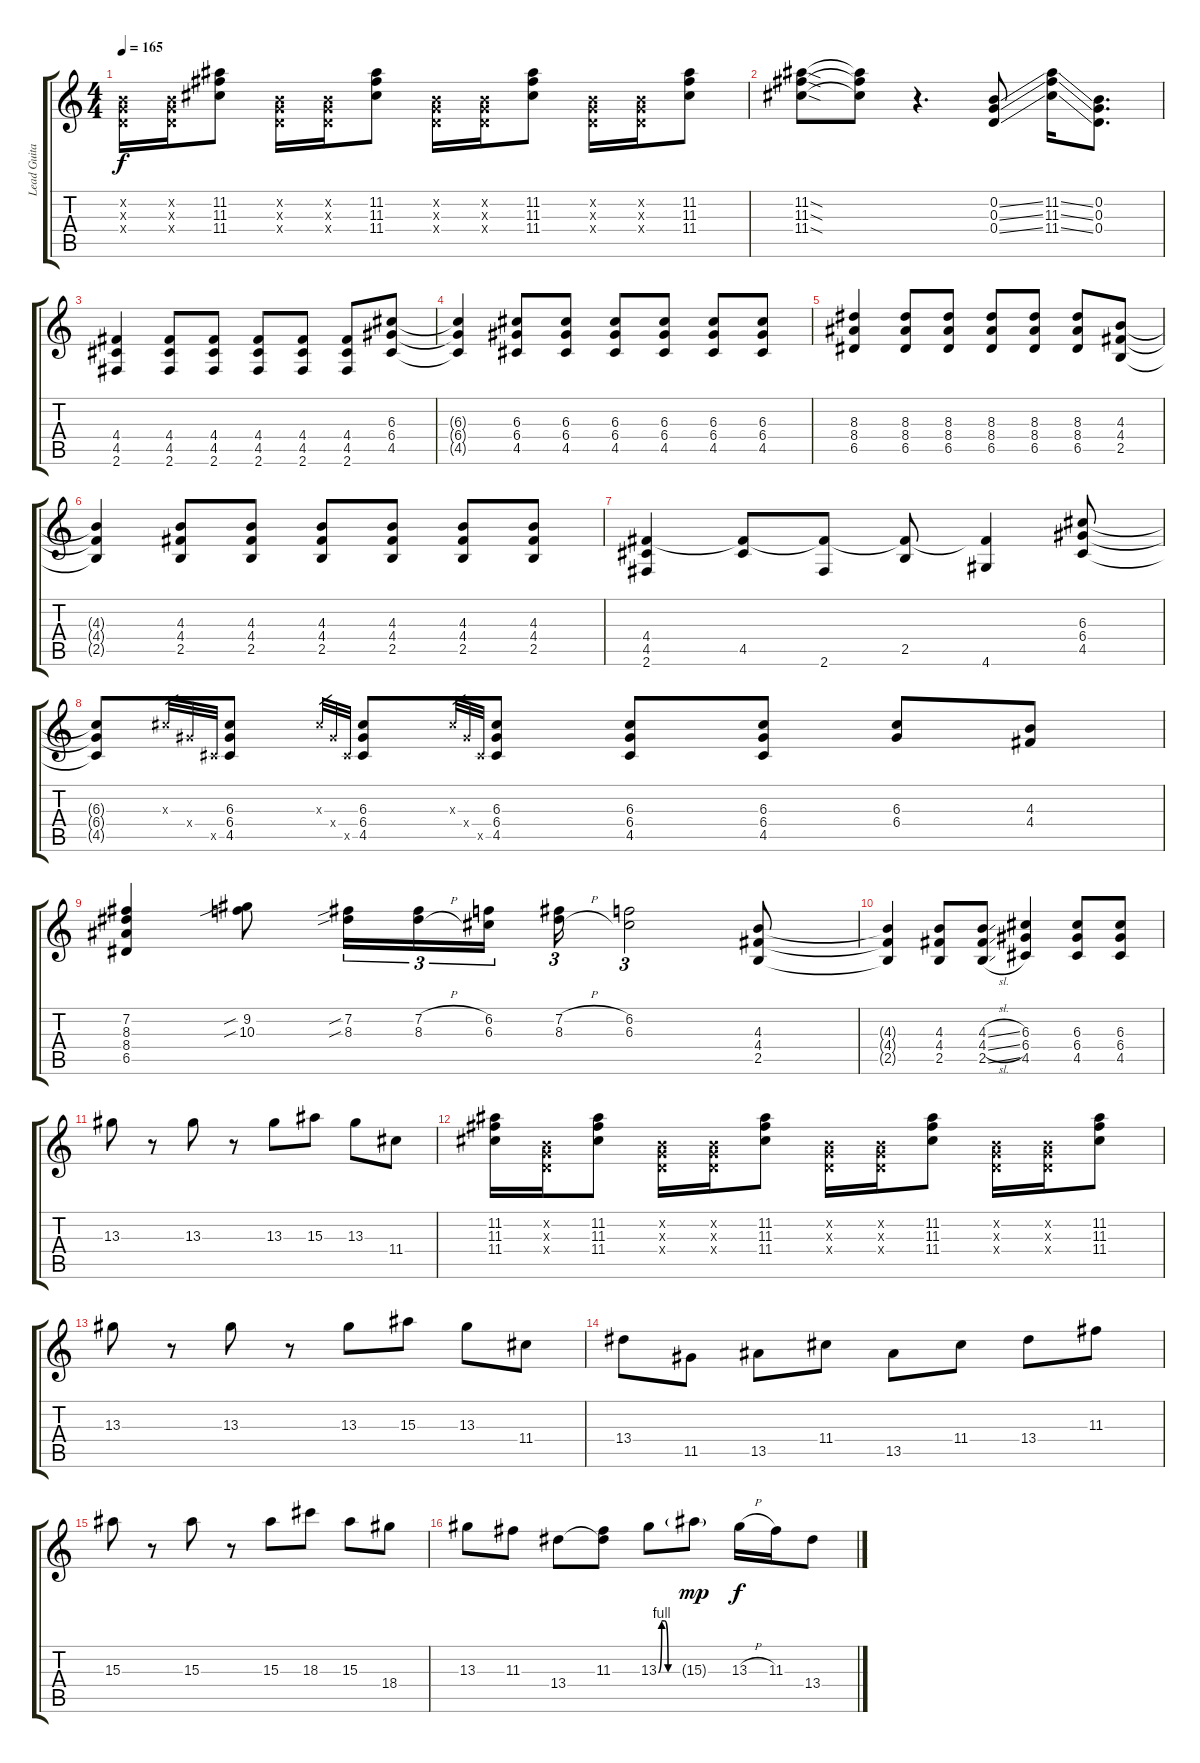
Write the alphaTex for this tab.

\track ("Lead Guitar" "Lead Guita") {instrument distortionguitar}
\staff {score tabs}
\tuning (E4 B3 G3 D3 A2 E2) {hide}
\ts (4 4)
\tempo 165
\clef g2
\ks c
(0.2{x} 0.3{x} 0.4{x}).16{dy f} (0.2{x} 0.3{x} 0.4{x}).16 (11.2 11.3 11.4).8 (0.2{x} 0.3{x} 0.4{x}).16 (0.2{x} 0.3{x} 0.4{x}).16 (11.2 11.3 11.4).8 (0.2{x} 0.3{x} 0.4{x}).16 (0.2{x} 0.3{x} 0.4{x}).16 (11.2 11.3 11.4).8 (0.2{x} 0.3{x} 0.4{x}).16 (0.2{x} 0.3{x} 0.4{x}).16 (11.2 11.3 11.4).8 |
(11.2{sod} 11.3{sod} 11.4{sod}).8 (11.2{t} 11.3{t} 11.4{t}).8 r.4{d} (0.2{ss} 0.3{ss} 0.4{ss}).8 (11.2{ss} 11.3{ss} 11.4{ss}).16 (0.2 0.3 0.4).8{d} |
(4.4 4.5 2.6).4 (4.4 4.5 2.6).8 (4.4 4.5 2.6).8 (4.4 4.5 2.6).8 (4.4 4.5 2.6).8 (4.4 4.5 2.6).8 (6.3 6.4 4.5).8 |
(6.3{t} 6.4{t} 4.5{t}).4 (6.3 6.4 4.5).8 (6.3 6.4 4.5).8 (6.3 6.4 4.5).8 (6.3 6.4 4.5).8 (6.3 6.4 4.5).8 (6.3 6.4 4.5).8 |
(8.3 8.4 6.5).4 (8.3 8.4 6.5).8 (8.3 8.4 6.5).8 (8.3 8.4 6.5).8 (8.3 8.4 6.5).8 (8.3 8.4 6.5).8 (4.3 4.4 2.5).8 |
(4.3{t} 4.4{t} 2.5{t}).4 (4.3 4.4 2.5).8 (4.3 4.4 2.5).8 (4.3 4.4 2.5).8 (4.3 4.4 2.5).8 (4.3 4.4 2.5).8 (4.3 4.4 2.5).8 |
(4.4 4.5 2.6).4 (4.4{t} 4.5).8 (4.4{t} 2.6).8 (4.4{t} 2.5).8 (4.4{t} 4.6).4 (6.3 6.4 4.5).8 |
(6.3{t} 6.4{t} 4.5{t}).8 6.3{x}.32{gr} 6.4{x}.32{gr} 4.5{x}.32{gr} (6.3 6.4 4.5).8 6.3{x}.32{gr} 6.4{x}.32{gr} 4.5{x}.32{gr} (6.3 6.4 4.5).8 6.3{x}.32{gr} 6.4{x}.32{gr} 4.5{x}.32{gr} (6.3 6.4 4.5).8 (6.3 6.4 4.5).8 (6.3 6.4 4.5).8 (6.3 6.4).8 (4.3 4.4).8 |
(7.2 8.3 8.4 6.5).4 (9.2{sib} 10.3{sib}).8 (7.2{sib} 8.3{sib}).16{tu (3 2)} (7.2{h} 8.3{h}).16{tu (3 2)} (6.2 6.3).16{tu (3 2)} (7.2{h} 8.3{h}).16{tu (3 2)} (6.2 6.3).2{tu (3 2)} (4.3 4.4 2.5).8 |
(4.3{t} 4.4{t} 2.5{t}).4 (4.3 4.4 2.5).8 (4.3{sl} 4.4{sl} 2.5{sl}).8 (6.3 6.4 4.5).4 (6.3 6.4 4.5).8 (6.3 6.4 4.5).8 |
13.3.8 r.8 13.3.8 r.8 13.3.8 15.3.8 13.3.8 11.4.8 |
(11.2 11.3 11.4).16 (0.2{x} 0.3{x} 0.4{x}).16 (11.2 11.3 11.4).8 (0.2{x} 0.3{x} 0.4{x}).16 (0.2{x} 0.3{x} 0.4{x}).16 (11.2 11.3 11.4).8 (0.2{x} 0.3{x} 0.4{x}).16 (0.2{x} 0.3{x} 0.4{x}).16 (11.2 11.3 11.4).8 (0.2{x} 0.3{x} 0.4{x}).16 (0.2{x} 0.3{x} 0.4{x}).16 (11.2 11.3 11.4).8 |
13.3.8 r.8 13.3.8 r.8 13.3.8 15.3.8 13.3.8 11.4.8 |
13.4.8 11.5.8 13.5.8 11.4.8 13.5.8 11.4.8 13.4.8 11.3.8 |
15.3.8 r.8 15.3.8 r.8 15.3.8 18.3.8 15.3.8 18.4.8 |
13.3.8 11.3.8 13.4.8 (11.3 13.4{t}).8 13.3{be (custom 0 0 10 4 20 4 30 0 60 0)}.8 15.3{g}.8{dy mp} 13.3{h}.16{dy f} 11.3.16 13.4.8
